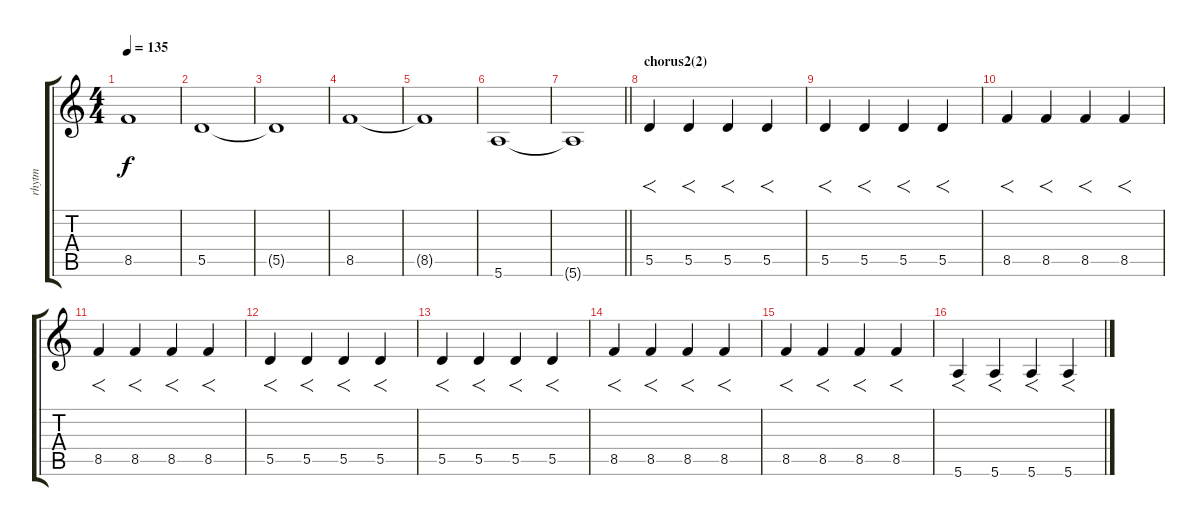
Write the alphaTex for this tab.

\track ("rhytm" "rhytm") {instrument distortionguitar}
\staff {score tabs}
\tuning (E4 B3 G3 D3 A2 E2) {hide}
\ts (4 4)
\tempo 135
\clef g2
\ks c
8.5{t}.1{dy f} |
5.5.1 |
5.5{t}.1 |
8.5.1 |
8.5{t}.1 |
5.6.1 |
\barLineRight lightlight
5.6{t}.1 |
\section ("" "chorus2(2)")
5.5.4{f} 5.5.4{f} 5.5.4{f} 5.5.4{f} |
5.5.4{f} 5.5.4{f} 5.5.4{f} 5.5.4{f} |
8.5.4{f} 8.5.4{f} 8.5.4{f} 8.5.4{f} |
8.5.4{f} 8.5.4{f} 8.5.4{f} 8.5.4{f} |
5.5.4{f} 5.5.4{f} 5.5.4{f} 5.5.4{f} |
5.5.4{f} 5.5.4{f} 5.5.4{f} 5.5.4{f} |
8.5.4{f} 8.5.4{f} 8.5.4{f} 8.5.4{f} |
8.5.4{f} 8.5.4{f} 8.5.4{f} 8.5.4{f} |
5.6.4{f} 5.6.4{f} 5.6.4{f} 5.6.4{f}
